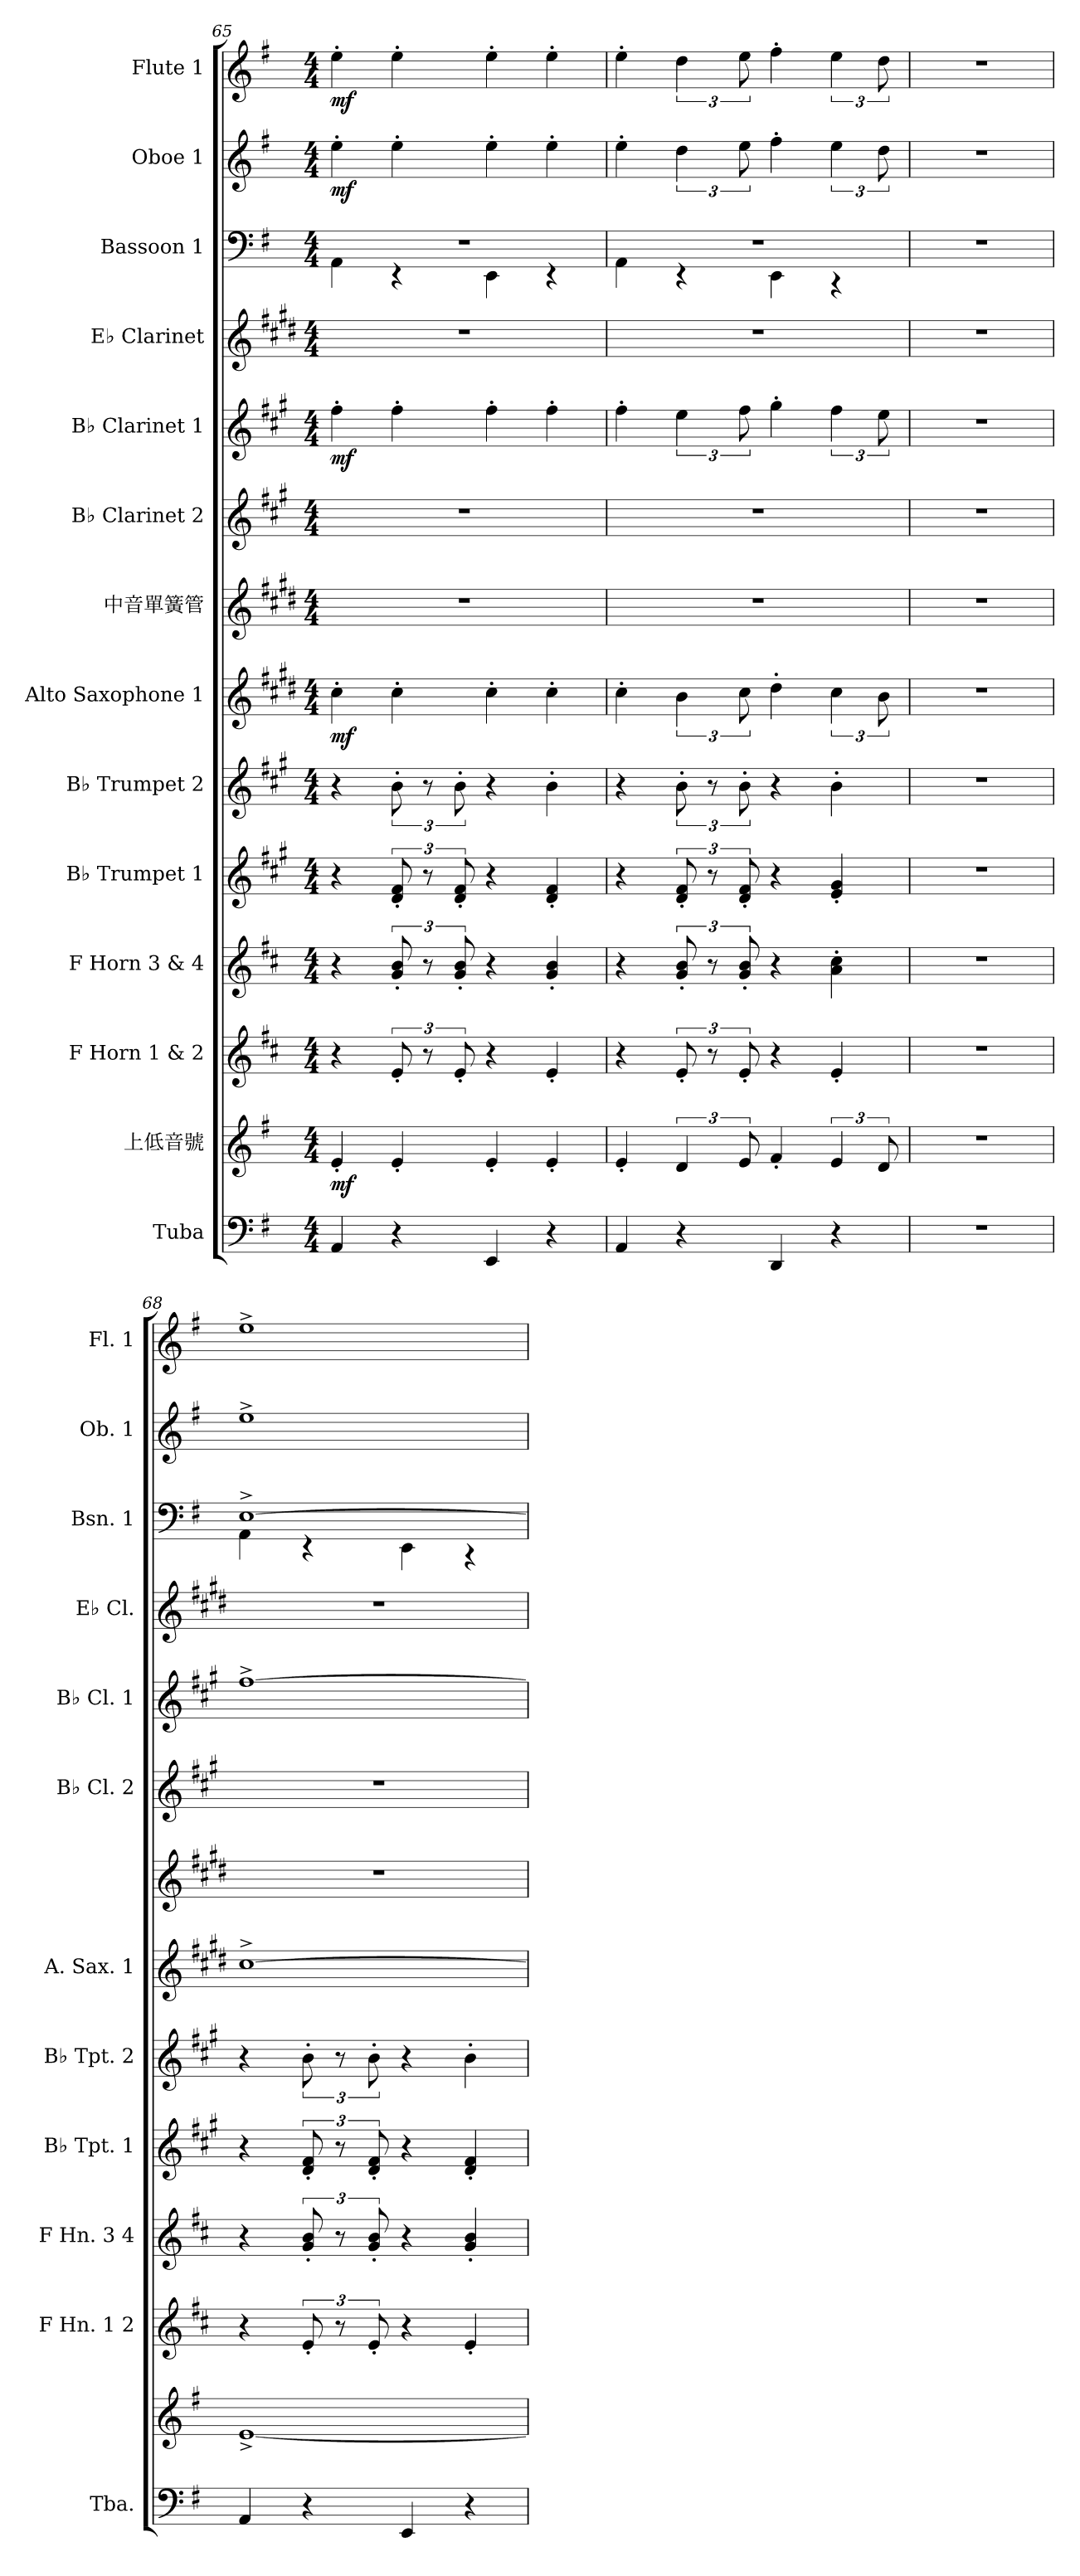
**kern	**kern	**dynam	**kern	**kern	**kern	**kern	**kern	**dynam	**kern	**kern	**kern	**dynam	**kern	**kern	**kern	**dynam	**kern	**dynam
*part14	*part13	*part13	*part12	*part11	*part10	*part9	*part8	*part8	*part7	*part6	*part5	*part5	*part4	*part3	*part2	*part2	*part1	*part1
*staff14	*staff13	*staff13	*staff12	*staff11	*staff10	*staff9	*staff8	*staff8	*staff7	*staff6	*staff5	*staff5	*staff4	*staff3	*staff2	*staff2	*staff1	*staff1
*I"Tuba	*I"上低音號	*	*I"F Horn 1 &amp; 2	*I"F Horn 3 &amp; 4	*I"B♭ Trumpet 1	*I"B♭ Trumpet 2	*I"Alto Saxophone 1	*	*I"中音單簧管	*I"B♭ Clarinet 2	*I"B♭ Clarinet 1	*	*I"E♭ Clarinet	*I"Bassoon 1	*I"Oboe 1	*	*I"Flute 1	*
*I'Tba.	*	*	*I'F Hn. 1 2	*I'F Hn. 3 4	*I'B♭ Tpt. 1	*I'B♭ Tpt. 2	*I'A. Sax. 1	*	*	*I'B♭ Cl. 2	*I'B♭ Cl. 1	*	*I'E♭ Cl.	*I'Bsn. 1	*I'Ob. 1	*	*I'Fl. 1	*
*clefF4	*clefG2	*	*clefG2	*clefG2	*clefG2	*clefG2	*clefG2	*	*clefG2	*clefG2	*clefG2	*	*clefG2	*clefF4	*clefG2	*	*clefG2	*
*	*ITrd8c14	*	*ITrd4c7	*ITrd4c7	*ITrd1c2	*ITrd1c2	*ITrd5c9	*	*ITrd5c9	*ITrd1c2	*ITrd1c2	*	*ITrd-2c-3	*	*	*	*	*
*k[f#]	*k[f#]	*	*k[f#]	*k[f#]	*k[f#]	*k[f#]	*k[f#]	*	*k[f#]	*k[f#]	*k[f#]	*	*k[f#]	*k[f#]	*k[f#]	*	*k[f#]	*
*M4/4	*M4/4	*	*M4/4	*M4/4	*M4/4	*M4/4	*M4/4	*	*M4/4	*M4/4	*M4/4	*	*M4/4	*M4/4	*M4/4	*	*M4/4	*
=65	=65	=65	=65	=65	=65	=65	=65	=65	=65	=65	=65	=65	=65	=65	=65	=65	=65	=65
*	*	*	*	*	*	*	*	*	*	*	*	*	*	*^	*	*	*	*
!	!	!LO:DY:b	!	!	!	!	!	!LO:DY:b	!	!	!	!LO:DY:b	!	!	!	!	!LO:DY:b	!	!LO:DY:b
4AA/	4E'/	mf	4r	4r	4r	4r	4e'\	mf	1r	1r	4ee'\	mf	1r	1r	4AA\	4ee'\	mf	4ee'\	mf
4r	4E'/	.	12A'/	12c/' 12e/'	12c/' 12e/'	12a'\	4e'\	.	.	.	4ee'\	.	.	.	4r	4ee'\	.	4ee'\	.
.	.	.	12r	12r	12r	12r	.	.	.	.	.	.	.	.	.	.	.	.	.
.	.	.	12A'/	12c/' 12e/'	12c/' 12e/'	12a'\	.	.	.	.	.	.	.	.	.	.	.	.	.
4EE/	4E'/	.	4r	4r	4r	4r	4e'\	.	.	.	4ee'\	.	.	.	4EE\	4ee'\	.	4ee'\	.
4r	4E'/	.	4A'/	4c/' 4e/'	4c/' 4e/'	4a'\	4e'\	.	.	.	4ee'\	.	.	.	4r	4ee'\	.	4ee'\	.
=66	=66	=66	=66	=66	=66	=66	=66	=66	=66	=66	=66	=66	=66	=66	=66	=66	=66	=66	=66
4AA/	4E'/	.	4r	4r	4r	4r	4e'\	.	1r	1r	4ee'\	.	1r	1r	4AA\	4ee'\	.	4ee'\	.
4r	6D/	.	12A'/	12c/' 12e/'	12c/' 12e/'	12a'\	6d\	.	.	.	6dd\	.	.	.	4r	6dd\	.	6dd\	.
.	.	.	12r	12r	12r	12r	.	.	.	.	.	.	.	.	.	.	.	.	.
.	12E/	.	12A'/	12c/' 12e/'	12c/' 12e/'	12a'\	12e\	.	.	.	12ee\	.	.	.	.	12ee\	.	12ee\	.
4DD/	4F#'/	.	4r	4r	4r	4r	4f#'\	.	.	.	4ff#'\	.	.	.	4EE\	4ff#'\	.	4ff#'\	.
4r	6E/	.	4A'/	4d\' 4f#\'	4d/' 4f#/'	4a'\	6e\	.	.	.	6ee\	.	.	.	4r	6ee\	.	6ee\	.
.	12D/	.	.	.	.	.	12d\	.	.	.	12dd\	.	.	.	.	12dd\	.	12dd\	.
*	*	*	*	*	*	*	*	*	*	*	*	*	*	*v	*v	*	*	*	*
=67	=67	=67	=67	=67	=67	=67	=67	=67	=67	=67	=67	=67	=67	=67	=67	=67	=67	=67
1r	1r	.	1r	1r	1r	1r	1r	.	1r	1r	1r	.	1r	1r	1r	.	1r	.
=68	=68	=68	=68	=68	=68	=68	=68	=68	=68	=68	=68	=68	=68	=68	=68	=68	=68	=68
*	*	*	*	*	*	*	*	*	*	*	*	*	*	*^	*	*	*	*
4AA/	[1E^	.	4r	4r	4r	4r	[1e^	.	1r	1r	[1ee^	.	1r	[1E^	4AA\	1ee^	.	1ee^	.
4r	.	.	12A'/	12c/' 12e/'	12c/' 12e/'	12a'\	.	.	.	.	.	.	.	.	4r	.	.	.	.
.	.	.	12r	12r	12r	12r	.	.	.	.	.	.	.	.	.	.	.	.	.
.	.	.	12A'/	12c/' 12e/'	12c/' 12e/'	12a'\	.	.	.	.	.	.	.	.	.	.	.	.	.
4EE/	.	.	4r	4r	4r	4r	.	.	.	.	.	.	.	.	4EE\	.	.	.	.
4r	.	.	4A'/	4c/' 4e/'	4c/' 4e/'	4a'\	.	.	.	.	.	.	.	.	4r	.	.	.	.
*	*	*	*	*	*	*	*	*	*	*	*	*	*	*v	*v	*	*	*	*
=	=	=	=	=	=	=	=	=	=	=	=	=	=	=	=	=	=	=
*-	*-	*-	*-	*-	*-	*-	*-	*-	*-	*-	*-	*-	*-	*-	*-	*-	*-	*-
